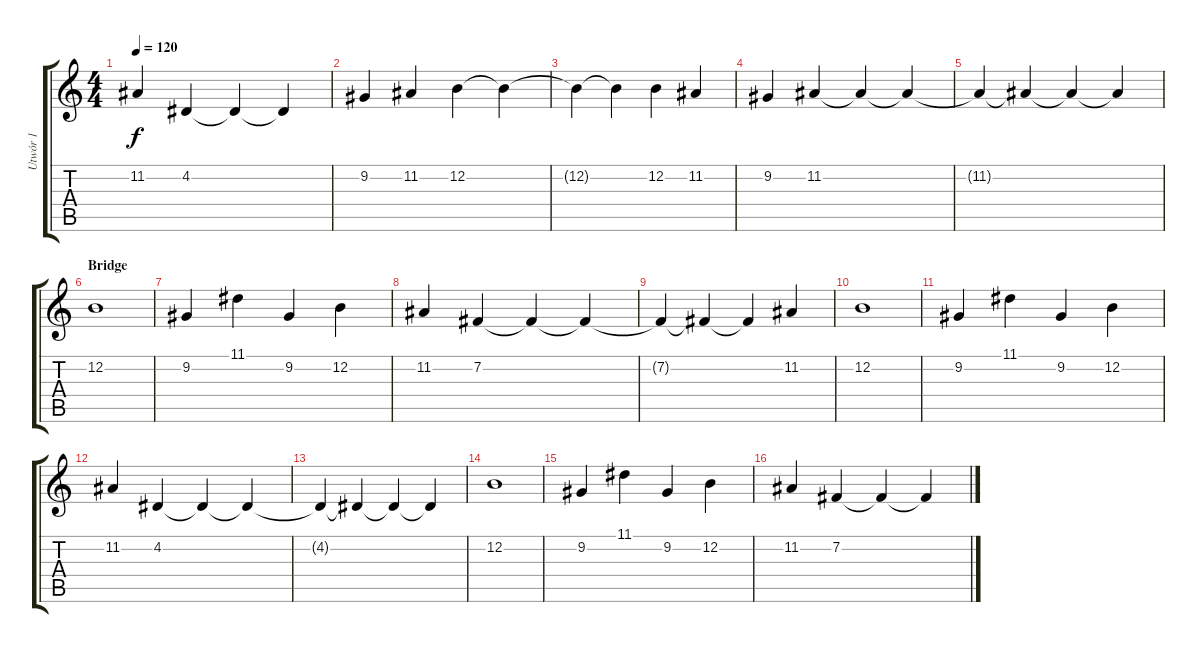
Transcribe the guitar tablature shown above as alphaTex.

\track ("Utwór 1" "Utwór 1") {instrument pad8sweep}
\staff {score tabs}
\tuning (E4 B3 G3 D3 A2 E2) {hide}
\ts (4 4)
\tempo 120
\clef g2
\ks c
11.2{t}.4{dy f} 4.2.4 4.2{t}.4 4.2{t}.4 |
9.2.4 11.2.4 12.2.4 12.2{t}.4 |
12.2{t}.4 12.2{t}.4 12.2.4 11.2.4 |
9.2.4 11.2.4 11.2{t}.4 11.2{t}.4 |
11.2{t}.4 11.2{t}.4 11.2{t}.4 11.2{t}.4 |
\section ("" "Bridge")
12.2.1 |
9.2.4 11.1.4 9.2.4 12.2.4 |
11.2.4 7.2.4 7.2{t}.4 7.2{t}.4 |
7.2{t}.4 7.2{t}.4 7.2{t}.4 11.2.4 |
12.2.1 |
9.2.4 11.1.4 9.2.4 12.2.4 |
11.2.4 4.2.4 4.2{t}.4 4.2{t}.4 |
4.2{t}.4 4.2{t}.4 4.2{t}.4 4.2{t}.4 |
12.2.1 |
9.2.4 11.1.4 9.2.4 12.2.4 |
11.2.4 7.2.4 7.2{t}.4 7.2{t}.4
